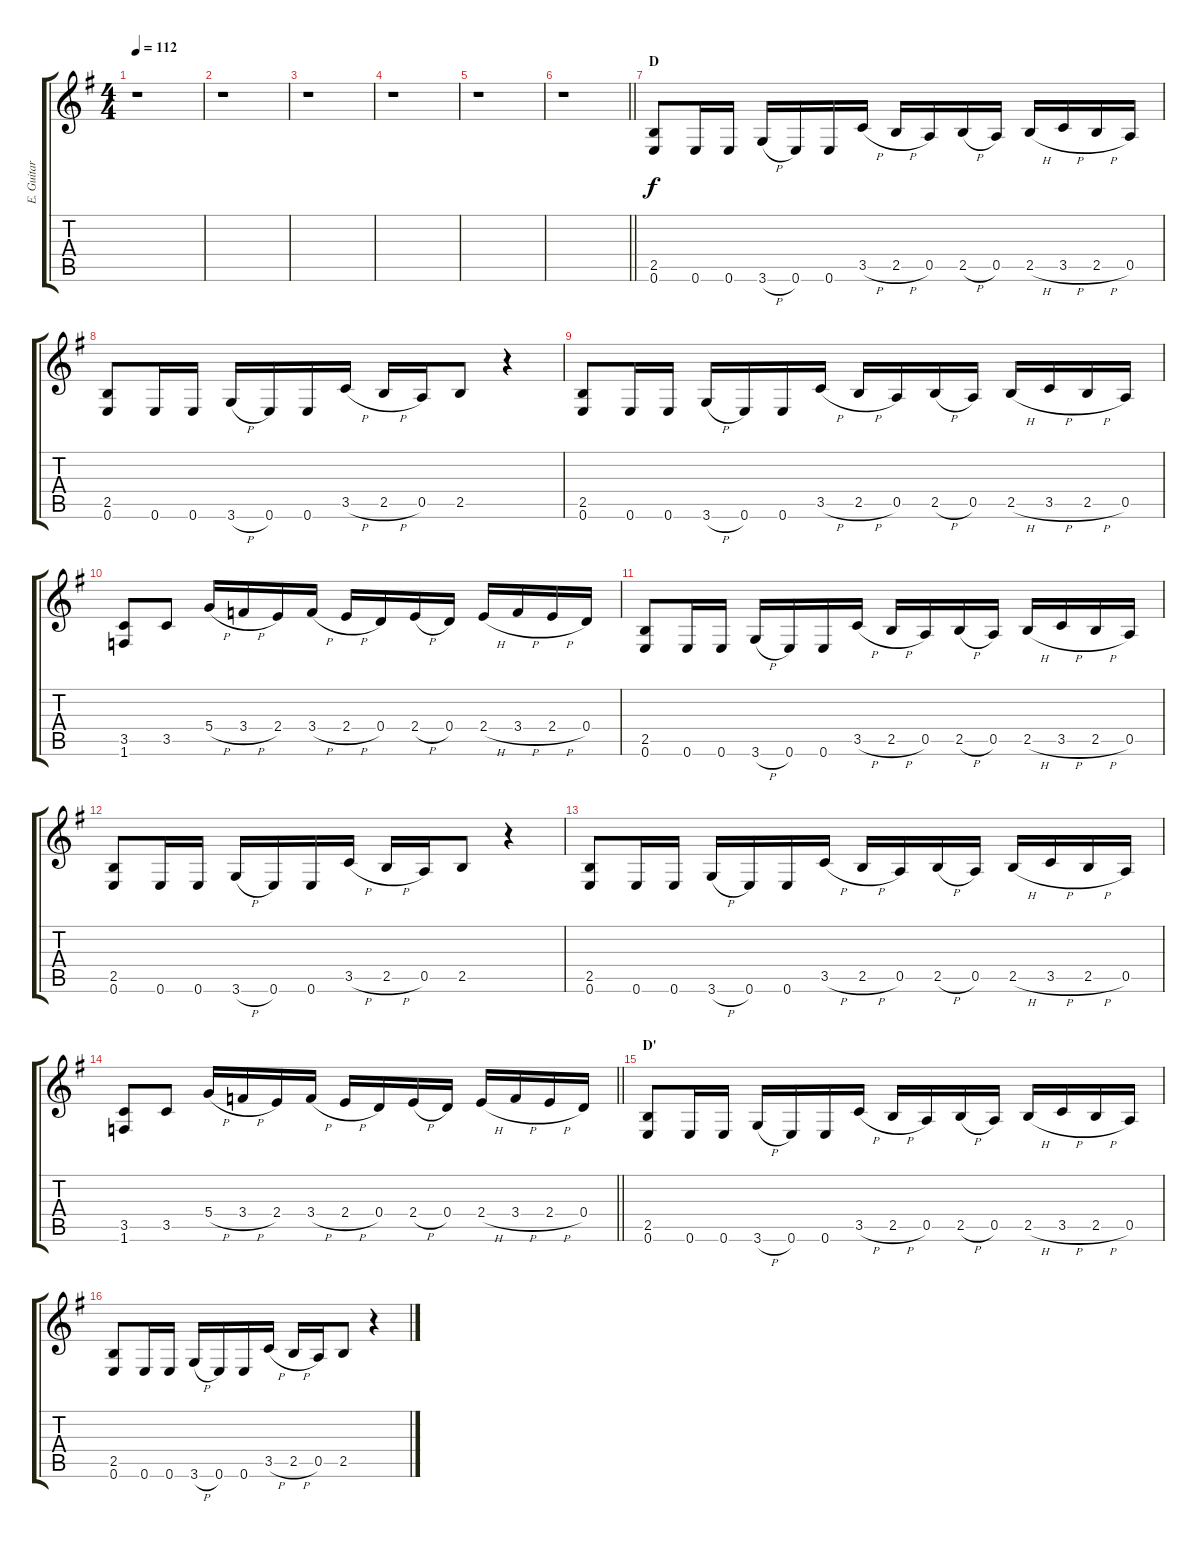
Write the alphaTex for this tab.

\track ("E. Guitar I" "E. Guitar ") {instrument overdrivenguitar}
\staff {score tabs}
\tuning (E4 B3 G3 D3 A2 E2) {hide}
\ts (4 4)
\tempo 112
\clef g2
\ks g
r.1{dy f} |
r.1 |
r.1 |
r.1 |
r.1 |
\barLineRight lightlight
r.1 |
\section ("" "D")
(2.5 0.6).8 0.6.16 0.6.16 3.6{h}.16 0.6.16 0.6.16 3.5{h}.16 2.5{h}.16 0.5.16 2.5{h}.16 0.5.16 2.5{h}.16 3.5{h}.16 2.5{h}.16 0.5.16 |
(2.5 0.6).8 0.6.16 0.6.16 3.6{h}.16 0.6.16 0.6.16 3.5{h}.16 2.5{h}.16 0.5.16 2.5.8 r.4 |
(2.5 0.6).8 0.6.16 0.6.16 3.6{h}.16 0.6.16 0.6.16 3.5{h}.16 2.5{h}.16 0.5.16 2.5{h}.16 0.5.16 2.5{h}.16 3.5{h}.16 2.5{h}.16 0.5.16 |
(3.5 1.6).8 3.5.8 5.4{h}.16 3.4{h}.16 2.4.16 3.4{h}.16 2.4{h}.16 0.4.16 2.4{h}.16 0.4.16 2.4{h}.16 3.4{h}.16 2.4{h}.16 0.4.16 |
(2.5 0.6).8 0.6.16 0.6.16 3.6{h}.16 0.6.16 0.6.16 3.5{h}.16 2.5{h}.16 0.5.16 2.5{h}.16 0.5.16 2.5{h}.16 3.5{h}.16 2.5{h}.16 0.5.16 |
(2.5 0.6).8 0.6.16 0.6.16 3.6{h}.16 0.6.16 0.6.16 3.5{h}.16 2.5{h}.16 0.5.16 2.5.8 r.4 |
(2.5 0.6).8 0.6.16 0.6.16 3.6{h}.16 0.6.16 0.6.16 3.5{h}.16 2.5{h}.16 0.5.16 2.5{h}.16 0.5.16 2.5{h}.16 3.5{h}.16 2.5{h}.16 0.5.16 |
\barLineRight lightlight
(3.5 1.6).8 3.5.8 5.4{h}.16 3.4{h}.16 2.4.16 3.4{h}.16 2.4{h}.16 0.4.16 2.4{h}.16 0.4.16 2.4{h}.16 3.4{h}.16 2.4{h}.16 0.4.16 |
\section ("" "D'")
(2.5 0.6).8 0.6.16 0.6.16 3.6{h}.16 0.6.16 0.6.16 3.5{h}.16 2.5{h}.16 0.5.16 2.5{h}.16 0.5.16 2.5{h}.16 3.5{h}.16 2.5{h}.16 0.5.16 |
(2.5 0.6).8 0.6.16 0.6.16 3.6{h}.16 0.6.16 0.6.16 3.5{h}.16 2.5{h}.16 0.5.16 2.5.8 r.4
